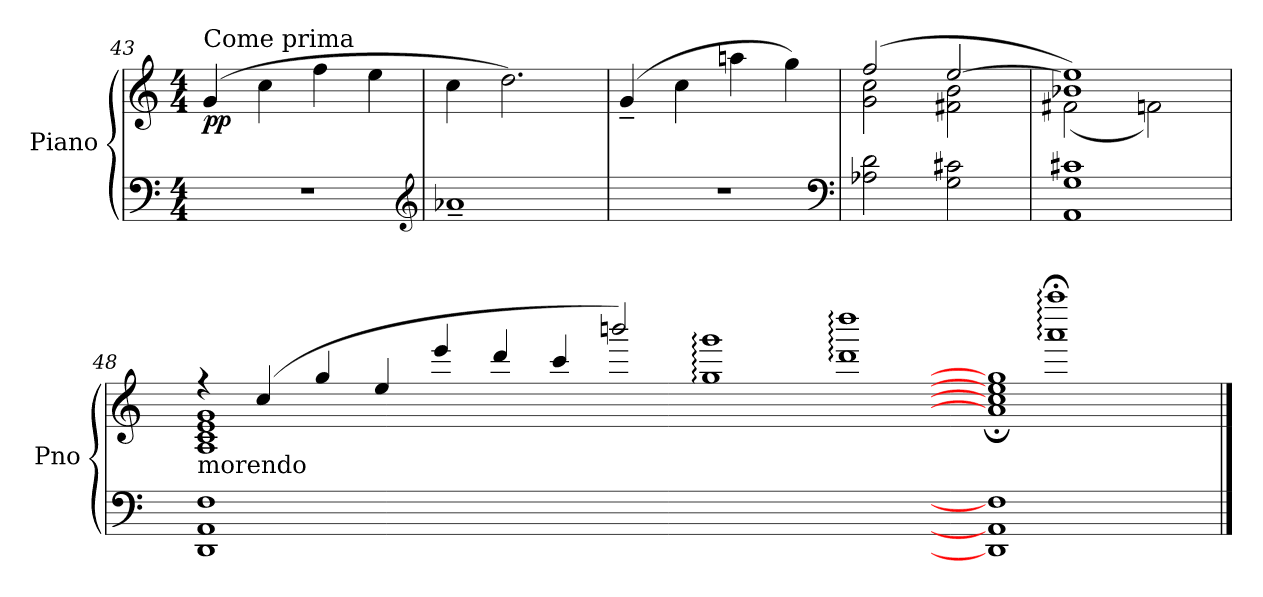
**kern	**kern	**dynam
*part1	*part1	*part1
*staff2	*staff1	*staff1/2
*I"Piano	*	*
*I'Pno	*	*
!!LO:LB:g=z
*clefF4	*clefG2	*
*k[]	*k[]	*
*C:	*C:	*
*M4/4	*M4/4	*
=43	=43	=43
!	!LO:TX:a:t=Come prima	!
!	!	!LO:DY:b
1r	(4g/	pp
.	4cc\	.
.	4ff\	.
.	4ee\	.
*clefG2	*	*
=44	=44	=44
1a-X~	4cc\	.
.	2.dd\)	.
=45	=45	=45
1r	(4g~/	.
.	4cc\	.
.	4aan\	.
.	4gg\)	.
*clefF4	*	*
=46	=46	=46
*	*^	*
2A-X\ 2d\	(2ff/	2g\ 2cc\	.
2G\ 2c#X\	[2ee/	2f#X\ 2b\	.
=47	=47	=47	=47
*^	*	*	*
1G 1c#X	1AA	1b-X 1ee])	(2f#X\	.
.	.	.	2fn\)	.
=48	=48	=48	=48	=48
*	*	*	*^	*
!	!	!LO:TX:b:t=morendo	!	!	!
1DD 1AA 1F	[4DD\yy [4AA\yy [4F\yy	4rff	1A 1c 1e 1g	[4A/yy [4cn/yy 4e/yy [4e/yy [4g/yy	.
.	4DD\yy] 4AA\yy] 4F\yy]	(4cc/	.	4A/yy] 4c/yy] 4e/yy] 4g/yy]	.
.	4ryy	4gg/	.	1ryy	.
.	0.ryy	4ee/	.	.	.
0.ryy	.	4eee/	4ryy	.	.
.	.	4ddd/	1ryy	.	.
.	.	4ccc/	.	4%15ryy	.
.	.	2bbbn/)	.	.	.
.	.	1gg: 1ggg:	1ryy	.	.
.	.	1ddd: 1dddd:	2ryy	.	.
.	[4DD\yy [4AA\yy [4F\yy	.	[4a\yy [4cc\yy [4ee\yy [4gg\yy	.	.
1rcyy	1DD] 1AA] 1F]	.	1a]; 1cc]; 1ee]; 1gg];	.	.
.	.	1aaa;<: 1aaaa;<:	.	.	.
4ryy	4ryy	.	4ryy	.	.
*v	*v	*	*	*	*
*	*v	*v	*v	*
==	==	==
*-	*-	*-
